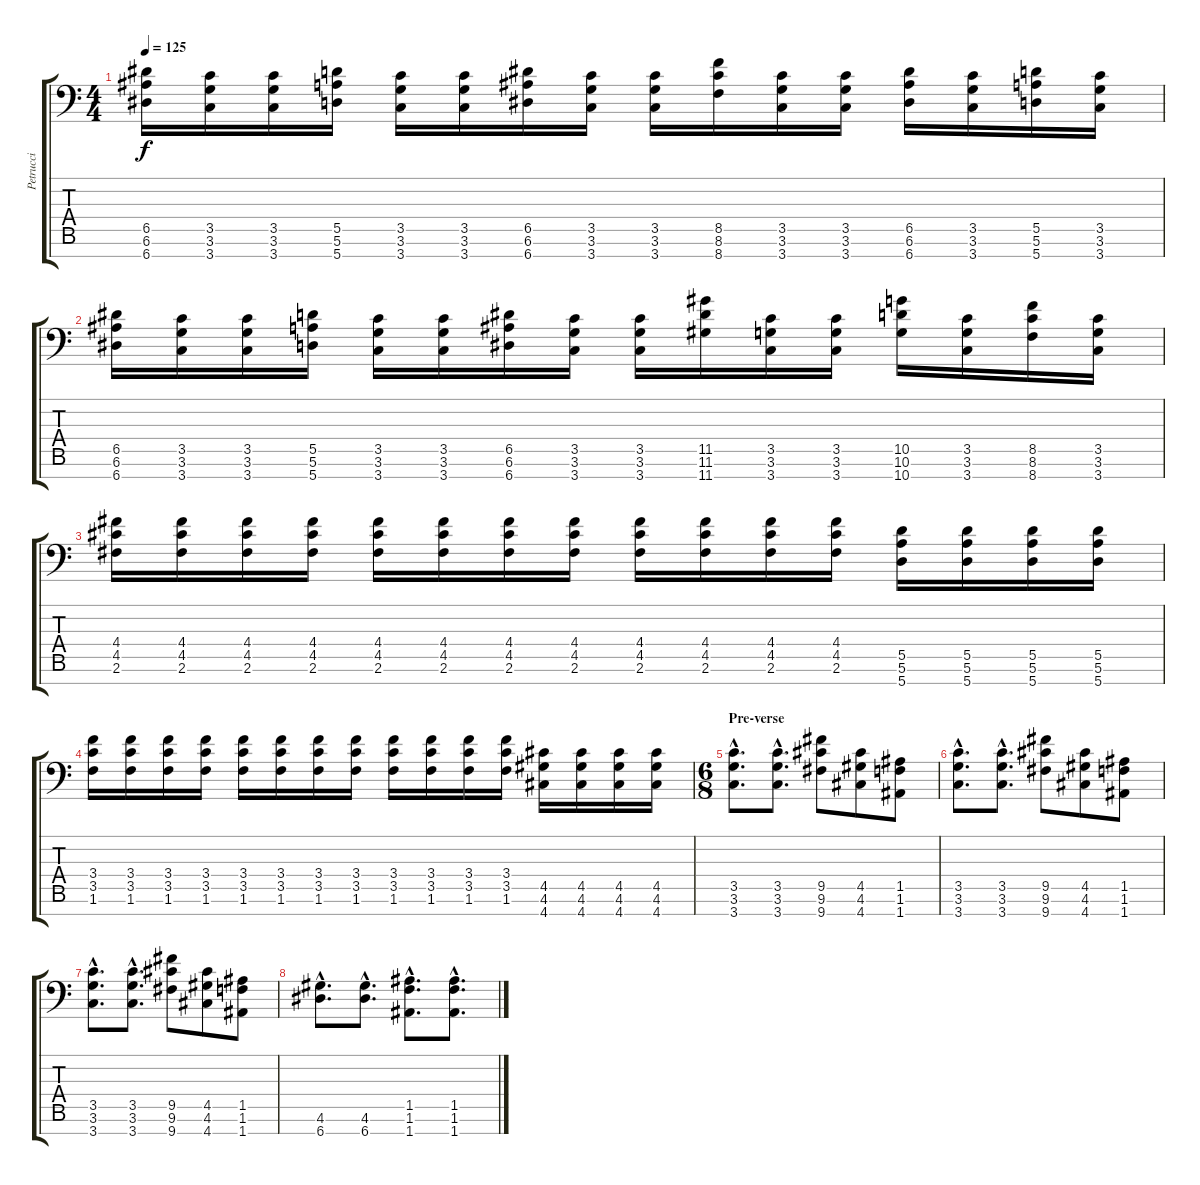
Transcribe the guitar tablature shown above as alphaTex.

\track ("Petrucci" "Petrucci") {instrument distortionguitar}
\staff {score tabs}
\tuning (E4 B3 G3 D3 A2 E2 A1) {hide}
\ts (4 4)
\tempo 125
\clef f4
\ks c
(6.5 6.6 6.7).16{dy f} (3.5 3.6 3.7).16 (3.5 3.6 3.7).16 (5.5 5.6 5.7).16 (3.5 3.6 3.7).16 (3.5 3.6 3.7).16 (6.5 6.6 6.7).16 (3.5 3.6 3.7).16 (3.5 3.6 3.7).16 (8.5 8.6 8.7).16 (3.5 3.6 3.7).16 (3.5 3.6 3.7).16 (6.5 6.6 6.7).16 (3.5 3.6 3.7).16 (5.5 5.6 5.7).16 (3.5 3.6 3.7).16 |
(6.5 6.6 6.7).16 (3.5 3.6 3.7).16 (3.5 3.6 3.7).16 (5.5 5.6 5.7).16 (3.5 3.6 3.7).16 (3.5 3.6 3.7).16 (6.5 6.6 6.7).16 (3.5 3.6 3.7).16 (3.5 3.6 3.7).16 (11.5 11.6 11.7).16 (3.5 3.6 3.7).16 (3.5 3.6 3.7).16 (10.5 10.6 10.7).16 (3.5 3.6 3.7).16 (8.5 8.6 8.7).16 (3.5 3.6 3.7).16 |
(4.4 4.5 2.6).16 (4.4 4.5 2.6).16 (4.4 4.5 2.6).16 (4.4 4.5 2.6).16 (4.4 4.5 2.6).16 (4.4 4.5 2.6).16 (4.4 4.5 2.6).16 (4.4 4.5 2.6).16 (4.4 4.5 2.6).16 (4.4 4.5 2.6).16 (4.4 4.5 2.6).16 (4.4 4.5 2.6).16 (5.5 5.6 5.7).16 (5.5 5.6 5.7).16 (5.5 5.6 5.7).16 (5.5 5.6 5.7).16 |
(3.4 3.5 1.6).16 (3.4 3.5 1.6).16 (3.4 3.5 1.6).16 (3.4 3.5 1.6).16 (3.4 3.5 1.6).16 (3.4 3.5 1.6).16 (3.4 3.5 1.6).16 (3.4 3.5 1.6).16 (3.4 3.5 1.6).16 (3.4 3.5 1.6).16 (3.4 3.5 1.6).16 (3.4 3.5 1.6).16 (4.5 4.6 4.7).16 (4.5 4.6 4.7).16 (4.5 4.6 4.7).16 (4.5 4.6 4.7).16 |
\ts (6 8)
\section ("" "Pre-verse")
(3.5{hac} 3.6{hac} 3.7{hac}).8{d} (3.5{hac} 3.6{hac} 3.7{hac}).8{d} (9.5 9.6 9.7).8 (4.5 4.6 4.7).8 (1.5 1.6 1.7).8 |
(3.5{hac} 3.6{hac} 3.7{hac}).8{d} (3.5{hac} 3.6{hac} 3.7{hac}).8{d} (9.5 9.6 9.7).8 (4.5 4.6 4.7).8 (1.5 1.6 1.7).8 |
(3.5{hac} 3.6{hac} 3.7{hac}).8{d} (3.5{hac} 3.6{hac} 3.7{hac}).8{d} (9.5 9.6 9.7).8 (4.5 4.6 4.7).8 (1.5 1.6 1.7).8 |
(4.6{hac} 6.7{hac}).8{d} (4.6{hac} 6.7{hac}).8{d} (1.5{hac} 1.6{hac} 1.7{hac}).8{d} (1.5{hac} 1.6{hac} 1.7{hac}).8{d}
